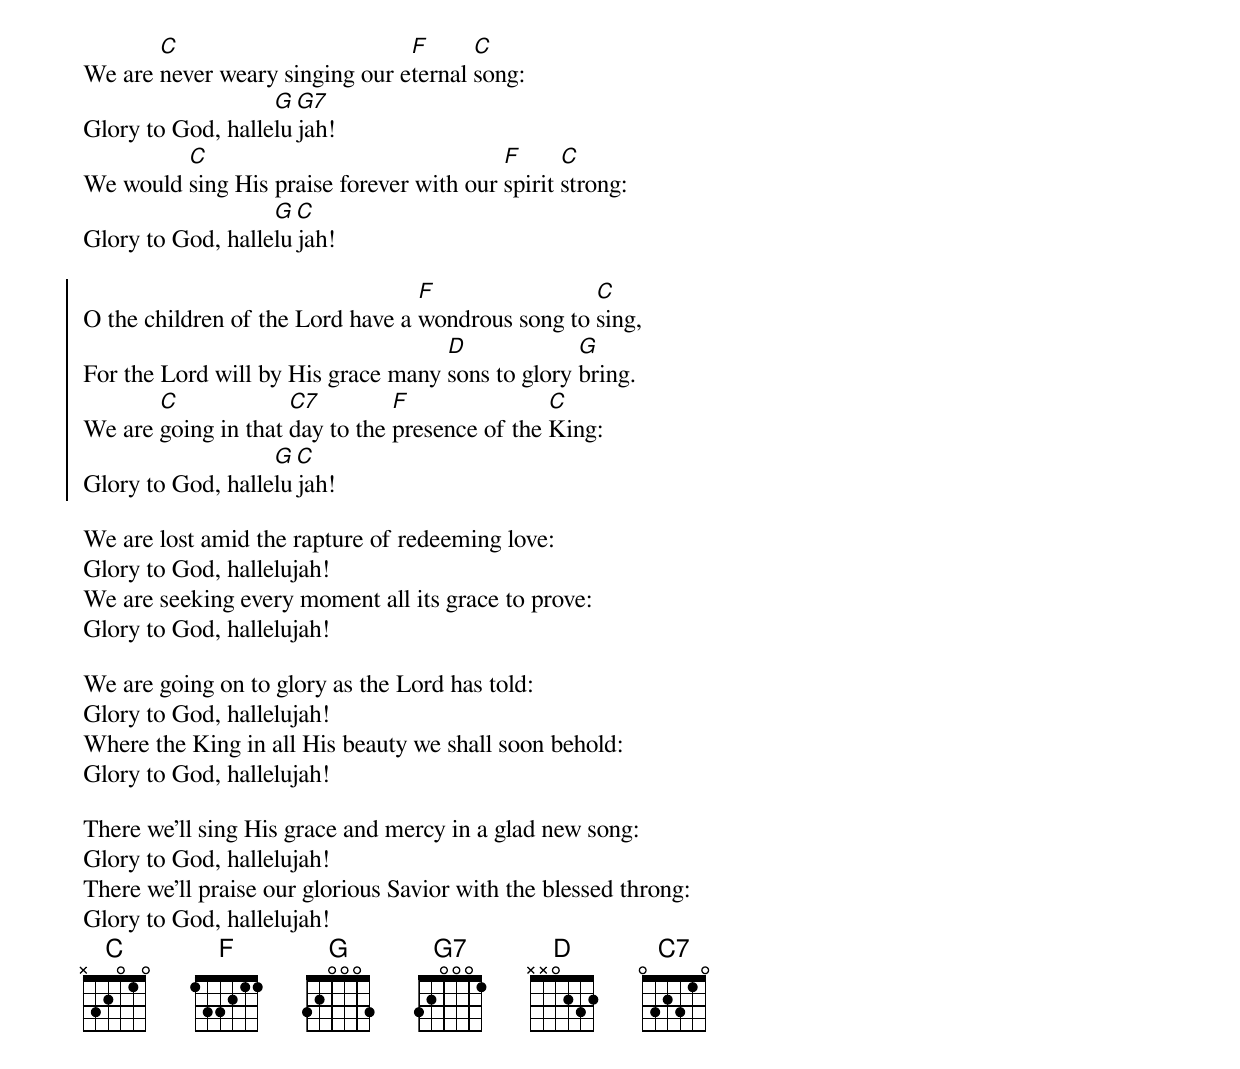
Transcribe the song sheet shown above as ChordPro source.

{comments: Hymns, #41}

We are [C]never weary singing our e[F]ternal [C]song:
Glory to God, halle[G]lu[G7]jah!
We would [C]sing His praise forever with our [F]spirit [C]strong:
Glory to God, halle[G]lu[C]jah!

{start_of_chorus}
O the children of the Lord have a [F]wondrous song to [C]sing,
For the Lord will by His grace many [D]sons to glory [G]bring.
We are [C]going in that [C7]day to the [F]presence of the [C]King:
Glory to God, halle[G]lu[C]jah!
{end_of_chorus}

We are lost amid the rapture of redeeming love:
Glory to God, hallelujah!
We are seeking every moment all its grace to prove:
Glory to God, hallelujah!

We are going on to glory as the Lord has told:
Glory to God, hallelujah!
Where the King in all His beauty we shall soon behold:
Glory to God, hallelujah!

There we’ll sing His grace and mercy in a glad new song:
Glory to God, hallelujah!
There we’ll praise our glorious Savior with the blessed throng:
Glory to God, hallelujah!
